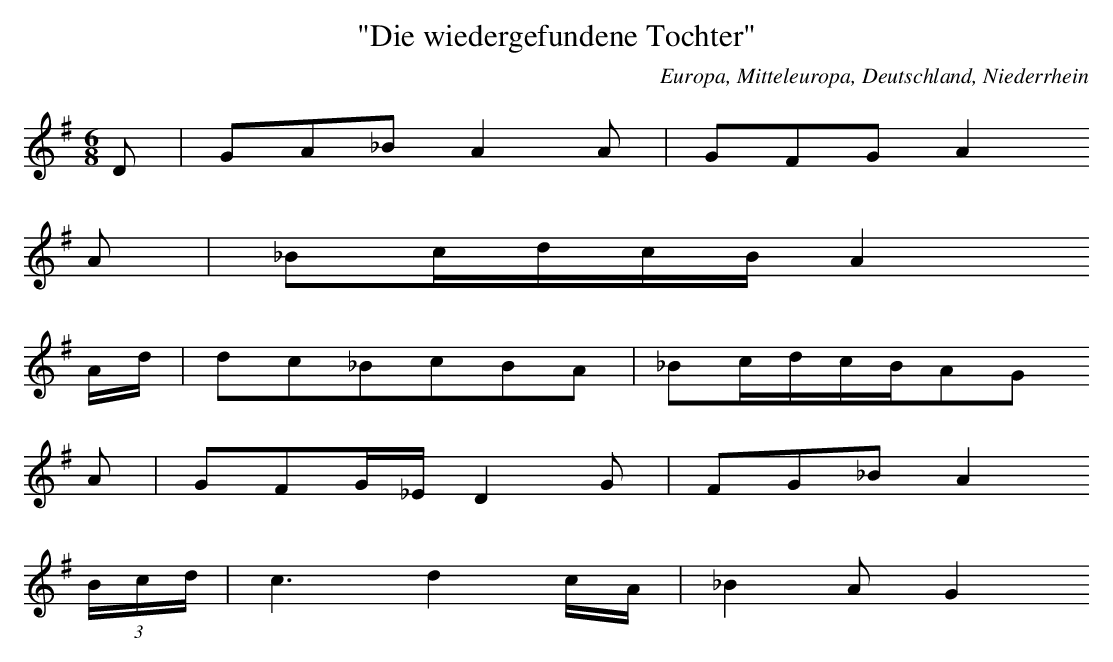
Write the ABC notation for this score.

X:1
T: "Die wiedergefundene Tochter"
O: Europa, Mitteleuropa, Deutschland, Niederrhein
M: 6/8
L: 1/16
K: G
D2 | G2A2_B2A4A2 | G2F2G2A4
A2 | _B2cdcBA4
Ad | d2c2_B2c2B2A2 | _B2cdcBA2G2
A2 | G2F2G_ED4G2 | F2G2_B2A4
(3Bcd | c6d4cA | _B4A2G4
